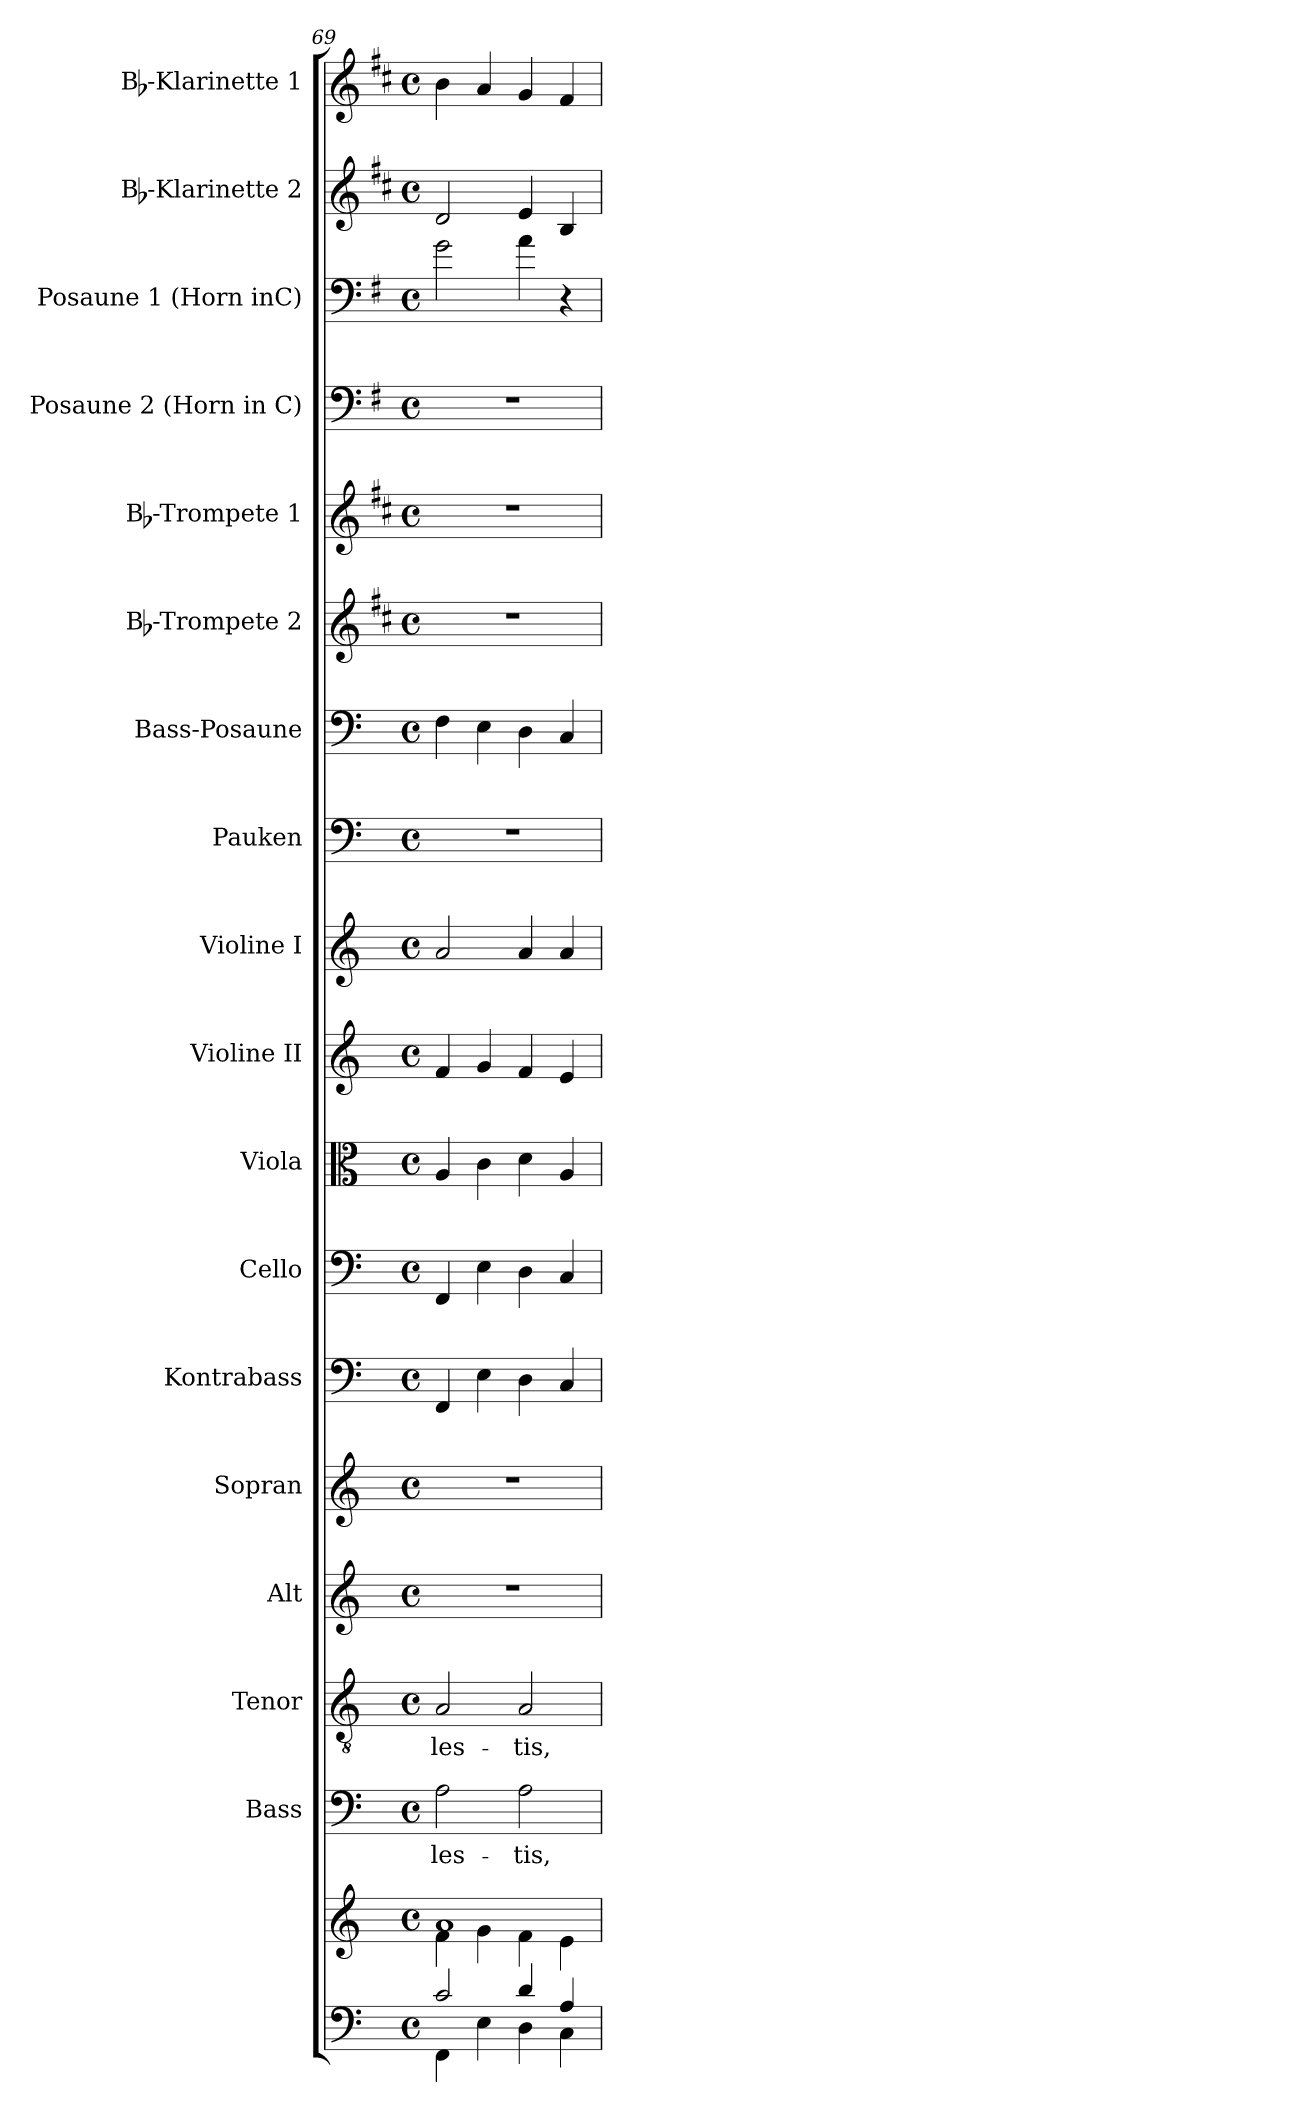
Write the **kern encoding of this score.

**kern	**kern	**kern	**text	**kern	**text	**kern	**kern	**kern	**kern	**kern	**kern	**kern	**kern	**kern	**kern	**kern	**kern	**kern	**kern	**kern
*part18	*part18	*part17	*part17	*part16	*part16	*part15	*part14	*part13	*part12	*part11	*part10	*part9	*part8	*part7	*part6	*part5	*part4	*part3	*part2	*part1
*staff19	*staff18	*staff17	*staff17	*staff16	*staff16	*staff15	*staff14	*staff13	*staff12	*staff11	*staff10	*staff9	*staff8	*staff7	*staff6	*staff5	*staff4	*staff3	*staff2	*staff1
*	*	*I"Bass	*	*I"Tenor	*	*I"Alt	*I"Sopran	*I"Kontrabass	*I"Cello	*I"Viola	*I"Violine II	*I"Violine I	*I"Pauken	*I"Bass-Posaune	*I"Bb-Trompete 2	*I"Bb-Trompete 1	*I"Posaune 2 (Horn in C)	*I"Posaune 1 (Horn inC)	*I"Bb-Klarinette 2	*I"Bb-Klarinette 1
*	*	*I'B.	*	*I'T.	*	*I'A.	*I'S.	*I'Kb.	*	*I'Vla.	*I'Vl. II	*I'Vl. I	*I'Pk.	*I'B-Pos.	*I'Bb Trp. 2	*I'Bb Trp. 1	*I'Pos. 2	*I'Pos. 1	*I'Bb Kl. 2	*I'Bb Kl. 1
*clefF4	*clefG2	*clefF4	*	*clefGv2	*	*clefG2	*clefG2	*clefF4	*clefF4	*clefC3	*clefG2	*clefG2	*clefF4	*clefF4	*clefG2	*clefG2	*clefF4	*clefF4	*clefG2	*clefG2
*	*	*	*	*	*	*	*	*ITrd7c12	*	*	*	*	*	*	*ITrd1c2	*ITrd1c2	*ITrd4c7	*ITrd4c7	*ITrd1c2	*ITrd1c2
*k[]	*k[]	*k[]	*	*k[]	*	*k[]	*k[]	*k[]	*k[]	*k[]	*k[]	*k[]	*k[]	*k[]	*k[]	*k[]	*k[]	*k[]	*k[]	*k[]
*C:	*C:	*C:	*	*C:	*	*C:	*C:	*C:	*C:	*C:	*C:	*C:	*C:	*C:	*C:	*C:	*C:	*C:	*C:	*C:
*M4/4	*M4/4	*M4/4	*	*M4/4	*	*M4/4	*M4/4	*M4/4	*M4/4	*M4/4	*M4/4	*M4/4	*M4/4	*M4/4	*M4/4	*M4/4	*M4/4	*M4/4	*M4/4	*M4/4
*met(c)	*met(c)	*met(c)	*	*met(c)	*	*met(c)	*met(c)	*met(c)	*met(c)	*met(c)	*met(c)	*met(c)	*met(c)	*met(c)	*met(c)	*met(c)	*met(c)	*met(c)	*met(c)	*met(c)
=69	=69	=69	=69	=69	=69	=69	=69	=69	=69	=69	=69	=69	=69	=69	=69	=69	=69	=69	=69	=69
*^	*^	*	*	*	*	*	*	*	*	*	*	*	*	*	*	*	*	*	*	*
!	!	!	!	!	!LO:LY:b	!	!LO:LY:b	!	!	!	!	!	!	!	!	!	!	!	!	!	!	!
2c/	4FF\	1a	4f\	2A\	-les-	2A/	-les-	1r	1r	4FFF/	4FF/	4A/	4f/	2a/	1r	4F\	1r	1r	1r	2c\	2c/	4a\
.	4E\	.	4g\	.	.	.	.	.	.	4EE\	4E\	4c\	4g/	.	.	4E\	.	.	.	.	.	4g/
!	!	!	!	!	!LO:LY:b	!	!LO:LY:b	!	!	!	!	!	!	!	!	!	!	!	!	!	!	!
4d/	4D\	.	4f\	2A\	-tis,	2A/	-tis,	.	.	4DD\	4D\	4d\	4f/	4a/	.	4D\	.	.	.	4d\	4d/	4f/
4A/	4C\	.	4e\	.	.	.	.	.	.	4CC/	4C/	4A/	4e/	4a/	.	4C/	.	.	.	4r	4A/	4e/
*v	*v	*	*	*	*	*	*	*	*	*	*	*	*	*	*	*	*	*	*	*	*	*
*	*v	*v	*	*	*	*	*	*	*	*	*	*	*	*	*	*	*	*	*	*	*
=	=	=	=	=	=	=	=	=	=	=	=	=	=	=	=	=	=	=	=	=
*-	*-	*-	*-	*-	*-	*-	*-	*-	*-	*-	*-	*-	*-	*-	*-	*-	*-	*-	*-	*-
